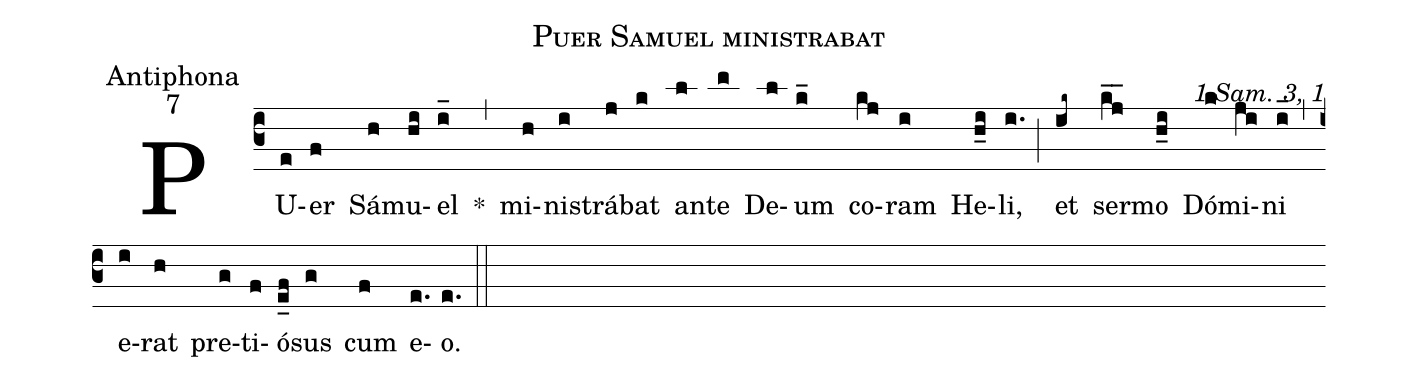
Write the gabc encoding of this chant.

name:Puer Samuel ministrabat;
office-part:Antiphona;
mode:7;
commentary:1 Sam. 3, 1;
%%
(c3)
PU(e)er(f) Sá(h)mu(hi)el(i_) *(,)
mi(h)nis(i)trá(j)bat(k) an(l)te(m) De(l)um(k_) co(kj)ram(i) He(h_i)li,(i.) (;)
et(ik~) ser(kj__)mo(h_i) Dó(k)mi(ji)ni(i_) (,)
e(i)rat(h) pre(g)ti(f)ó(e_f)sus(g) cum(f) e(e.)o.(e.) (::)
